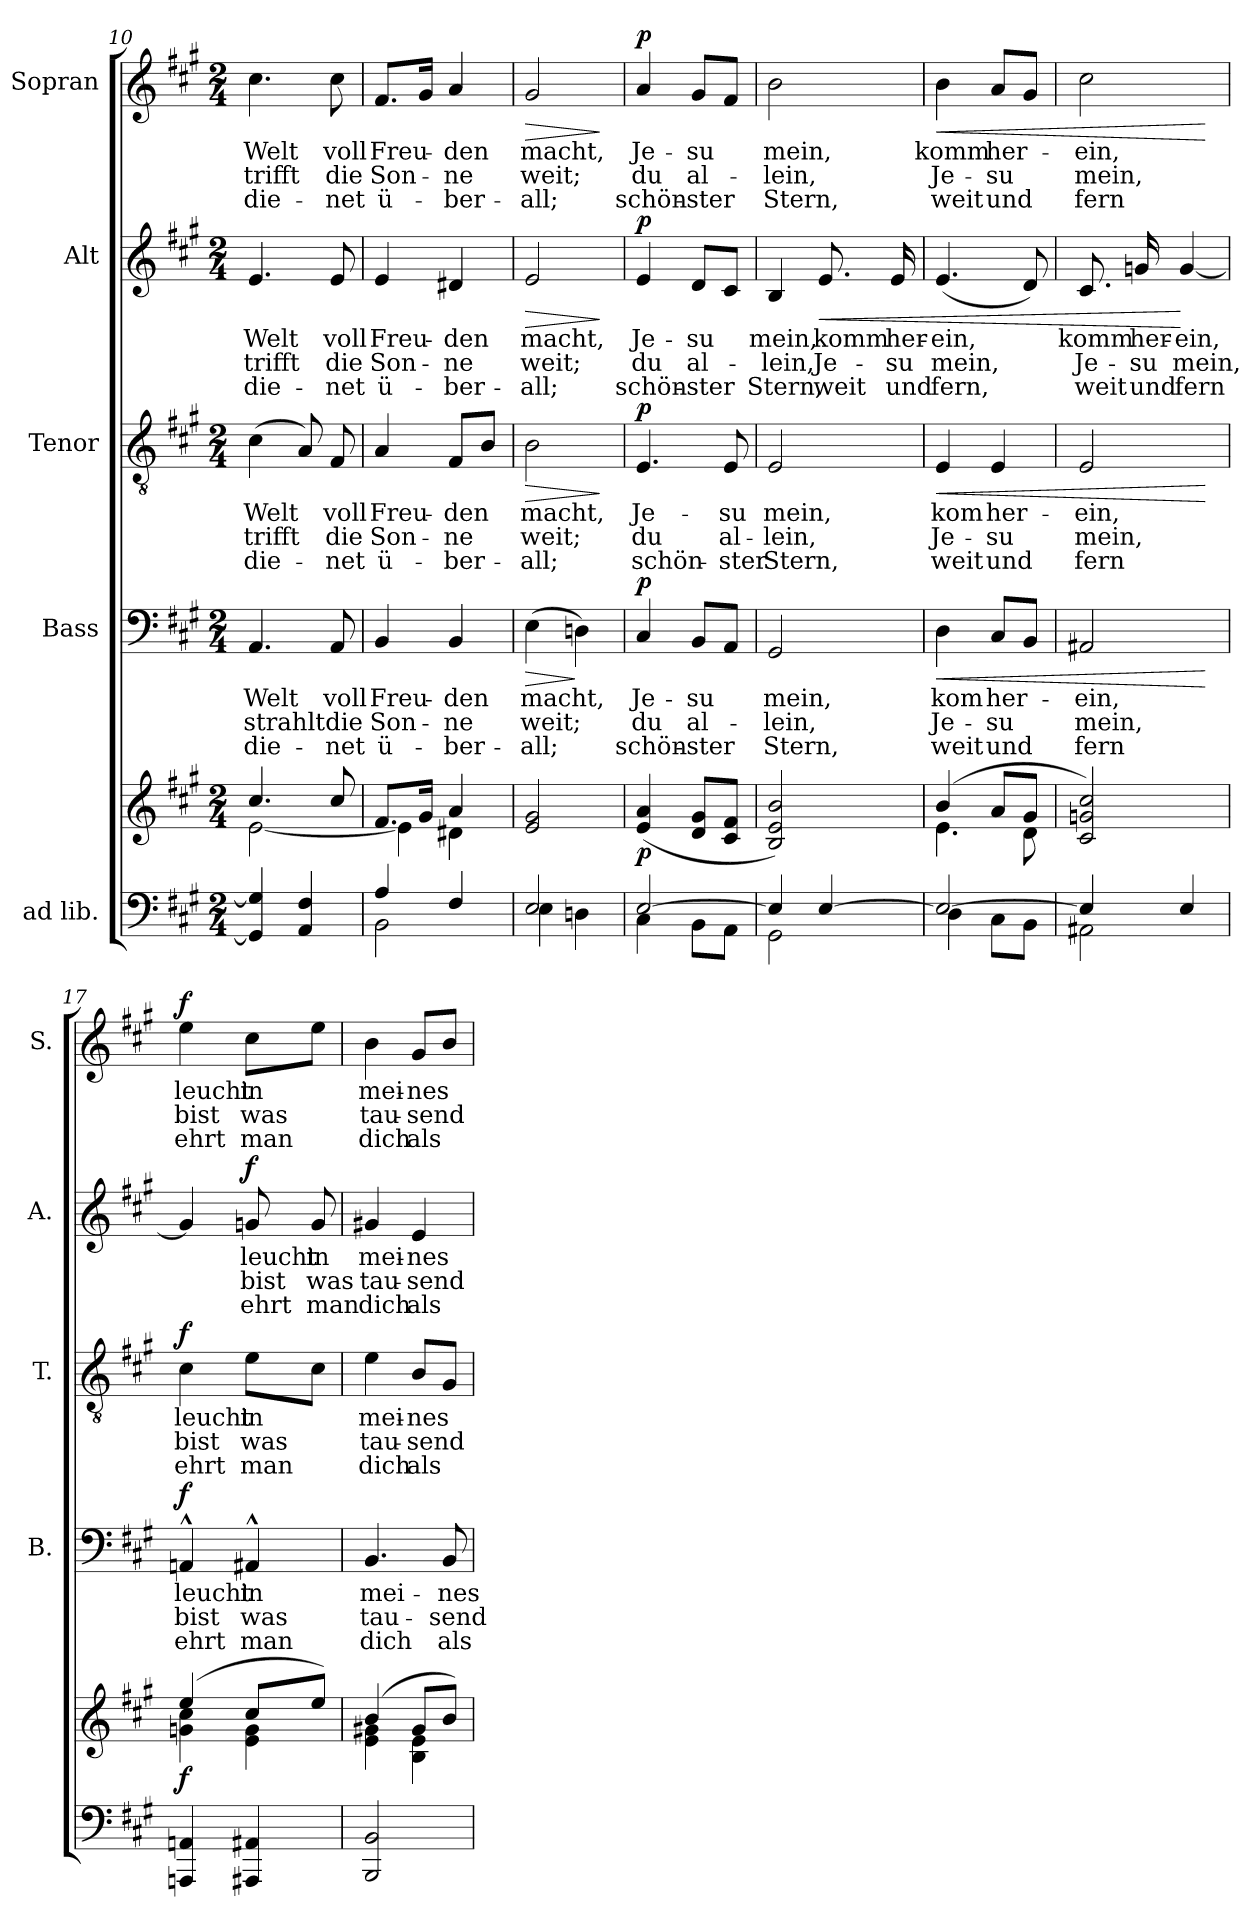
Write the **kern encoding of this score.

**kern	**kern	**dynam	**kern	**text	**text	**text	**dynam	**kern	**text	**text	**text	**dynam	**kern	**text	**text	**text	**dynam	**kern	**text	**text	**text	**dynam
*part5	*part5	*part5	*part4	*part4	*part4	*part4	*part4	*part3	*part3	*part3	*part3	*part3	*part2	*part2	*part2	*part2	*part2	*part1	*part1	*part1	*part1	*part1
*staff6	*staff5	*staff5/6	*staff4	*staff4	*staff4	*staff4	*staff4	*staff3	*staff3	*staff3	*staff3	*staff3	*staff2	*staff2	*staff2	*staff2	*staff2	*staff1	*staff1	*staff1	*staff1	*staff1
*I"ad lib.	*	*	*I"Bass	*	*	*	*	*I"Tenor	*	*	*	*	*I"Alt	*	*	*	*	*I"Sopran	*	*	*	*
*	*	*	*I'B.	*	*	*	*	*I'T.	*	*	*	*	*I'A.	*	*	*	*	*I'S.	*	*	*	*
*clefF4	*clefG2	*	*clefF4	*	*	*	*	*clefGv2	*	*	*	*	*clefG2	*	*	*	*	*clefG2	*	*	*	*
*k[f#c#g#]	*k[f#c#g#]	*	*k[f#c#g#]	*	*	*	*	*k[f#c#g#]	*	*	*	*	*k[f#c#g#]	*	*	*	*	*k[f#c#g#]	*	*	*	*
*A:	*A:	*	*A:	*	*	*	*	*A:	*	*	*	*	*A:	*	*	*	*	*A:	*	*	*	*
*M2/4	*M2/4	*	*M2/4	*	*	*	*	*M2/4	*	*	*	*	*M2/4	*	*	*	*	*M2/4	*	*	*	*
=10	=10	=10	=10	=10	=10	=10	=10	=10	=10	=10	=10	=10	=10	=10	=10	=10	=10	=10	=10	=10	=10	=10
*	*^	*	*	*	*	*	*	*	*	*	*	*	*	*	*	*	*	*	*	*	*	*
!	!	!	!	!	!LO:LY:b	!LO:LY:b	!LO:LY:b	!	!	!LO:LY:b	!LO:LY:b	!LO:LY:b	!	!	!LO:LY:b	!LO:LY:b	!LO:LY:b	!	!	!LO:LY:b	!LO:LY:b	!LO:LY:b	!
4GG#/] 4G#/]	4.cc#/	[<2e\	.	4.AA/	Welt	-strahlt	-die-	.	(>4c#\	Welt	-trifft	-die-	.	4.e/	Welt	-trifft	-die-	.	4.cc#\	Welt	-trifft	-die-	.
4AA/ 4F#/	.	.	.	.	.	.	.	.	8A/)	.	.	.	.	.	.	.	.	.	.	.	.	.	.
!	!	!	!	!	!LO:LY:b	!LO:LY:b	!LO:LY:b	!	!	!LO:LY:b	!LO:LY:b	!LO:LY:b	!	!	!LO:LY:b	!LO:LY:b	!LO:LY:b	!	!	!LO:LY:b	!LO:LY:b	!LO:LY:b	!
.	8cc#/	.	.	8AA/	voll	die	-net	.	8F#/	voll	die	-net	.	8e/	voll	die	-net	.	8cc#\	voll	die	-net	.
=11	=11	=11	=11	=11	=11	=11	=11	=11	=11	=11	=11	=11	=11	=11	=11	=11	=11	=11	=11	=11	=11	=11	=11
*^	*	*	*	*	*	*	*	*	*	*	*	*	*	*	*	*	*	*	*	*	*	*	*
!	!	!	!	!	!	!LO:LY:b	!LO:LY:b	!LO:LY:b	!	!	!LO:LY:b	!LO:LY:b	!LO:LY:b	!	!	!LO:LY:b	!LO:LY:b	!LO:LY:b	!	!	!LO:LY:b	!LO:LY:b	!LO:LY:b	!
4A/	2BB\	8.f#/L	4e\]	.	4BB/	Freu-	Son-	ü-	.	4A/	Freu-	Son-	ü-	.	4e/	Freu-	Son-	ü-	.	8.f#/L	Freu-	Son-	ü-	.
.	.	16g#/Jk	.	.	.	.	.	.	.	.	.	.	.	.	.	.	.	.	.	16g#/Jk	.	.	.	.
!	!	!	!	!	!	!LO:LY:b	!LO:LY:b	!LO:LY:b	!	!	!LO:LY:b	!LO:LY:b	!LO:LY:b	!	!	!LO:LY:b	!LO:LY:b	!LO:LY:b	!	!	!LO:LY:b	!LO:LY:b	!LO:LY:b	!
4F#/	.	4a/	4d#X\	.	4BB/	-den	-ne	-ber-	.	8F#/L	-den	-ne	-ber-	.	4d#X/	-den	-ne	-ber-	.	4a/	-den	-ne	-ber-	.
.	.	.	.	.	.	.	.	.	.	8B/J	.	.	.	.	.	.	.	.	.	.	.	.	.	.
*	*	*v	*v	*	*	*	*	*	*	*	*	*	*	*	*	*	*	*	*	*	*	*	*	*
=12	=12	=12	=12	=12	=12	=12	=12	=12	=12	=12	=12	=12	=12	=12	=12	=12	=12	=12	=12	=12	=12	=12	=12
!	!	!	!	!	!LO:LY:b	!LO:LY:b	!LO:LY:b	!LO:HP:b	!	!LO:LY:b	!LO:LY:b	!LO:LY:b	!LO:HP:b	!	!LO:LY:b	!LO:LY:b	!LO:LY:b	!LO:HP:b	!	!LO:LY:b	!LO:LY:b	!LO:LY:b	!LO:HP:b
2E/	4E\	2e/ 2g#/	.	(>4E\	macht,	weit;	-all;	>	2B\	macht,	weit;	-all;	>	2e/	macht,	weit;	-all;	>	2g#/	macht,	weit;	-all;	>
.	4Dn\	.	.	4Dn\)	.	.	.	]	.	.	.	.	.	.	.	.	.	.	.	.	.	.	.
*v	*v	*	*	*	*	*	*	*	*	*	*	*	*	*	*	*	*	*	*	*	*	*	*
.	.	.	.	.	.	.	.	.	.	.	.	]	.	.	.	.	]	.	.	.	.	]
=13	=13	=13	=13	=13	=13	=13	=13	=13	=13	=13	=13	=13	=13	=13	=13	=13	=13	=13	=13	=13	=13	=13
*^	*	*	*	*	*	*	*	*	*	*	*	*	*	*	*	*	*	*	*	*	*	*
!	!	!	!LO:DY:b	!	!LO:LY:b	!LO:LY:b	!LO:LY:b	!LO:DY:a	!	!LO:LY:b	!LO:LY:b	!LO:LY:b	!LO:DY:a	!	!LO:LY:b	!LO:LY:b	!LO:LY:b	!LO:DY:a	!	!LO:LY:b	!LO:LY:b	!LO:LY:b	!LO:DY:a
[>2E/	4C#\	(4e/ 4a/	p	4C#/	Je-	du	schön-	p	4.E/	Je-	du	schön-	p	4e/	Je-	du	schön-	p	4a/	Je-	du	schön-	p
!	!	!	!	!	!LO:LY:b	!LO:LY:b	!LO:LY:b	!	!	!	!	!	!	!	!LO:LY:b	!LO:LY:b	!LO:LY:b	!	!	!LO:LY:b	!LO:LY:b	!LO:LY:b	!
.	8BB\L	8d/ 8g#/L	.	8BB/L	-su	al-	-ster	.	.	.	.	.	.	8d/L	-su	al-	-ster	.	8g#/L	-su	al-	-ster	.
!	!	!	!	!	!	!	!	!	!	!LO:LY:b	!LO:LY:b	!LO:LY:b	!	!	!	!	!	!	!	!	!	!	!
.	8AA\J	8c#/ 8f#/J	.	8AA/J	.	.	.	.	8E/	-su	al-	-ster	.	8c#/J	.	.	.	.	8f#/J	.	.	.	.
=14	=14	=14	=14	=14	=14	=14	=14	=14	=14	=14	=14	=14	=14	=14	=14	=14	=14	=14	=14	=14	=14	=14	=14
!	!	!	!	!	!LO:LY:b	!LO:LY:b	!LO:LY:b	!	!	!LO:LY:b	!LO:LY:b	!LO:LY:b	!	!	!LO:LY:b	!LO:LY:b	!LO:LY:b	!	!	!LO:LY:b	!LO:LY:b	!LO:LY:b	!
4E/]	2GG#\	2B/ 2e/ 2b/)	.	2GG#/	mein,	-lein,	Stern,	.	2E/	mein,	-lein,	Stern,	.	4B/	mein,	-lein,	Stern,	.	2b\	mein,	-lein,	Stern,	.
!	!	!	!	!	!	!	!	!	!	!	!	!	!	!	!LO:LY:b	!LO:LY:b	!LO:LY:b	!LO:HP:b	!	!	!	!	!
[>4E/	.	.	.	.	.	.	.	.	.	.	.	.	.	8.e/	komm	Je-	weit	<	.	.	.	.	.
!	!	!	!	!	!	!	!	!	!	!	!	!	!	!	!LO:LY:b	!LO:LY:b	!LO:LY:b	!	!	!	!	!	!
.	.	.	.	.	.	.	.	.	.	.	.	.	.	16e/	her-	-su	und	.	.	.	.	.	.
=15	=15	=15	=15	=15	=15	=15	=15	=15	=15	=15	=15	=15	=15	=15	=15	=15	=15	=15	=15	=15	=15	=15	=15
*	*	*^	*	*	*	*	*	*	*	*	*	*	*	*	*	*	*	*	*	*	*	*	*
!	!	!	!	!	!	!LO:LY:b	!LO:LY:b	!LO:LY:b	!LO:HP:b	!	!LO:LY:b	!LO:LY:b	!LO:LY:b	!LO:HP:b	!	!LO:LY:b	!LO:LY:b	!LO:LY:b	!	!	!LO:LY:b	!LO:LY:b	!LO:LY:b	!LO:HP:b
2E/_	4D\	(4b/	4.e\	.	4D\	kom	Je-	weit	<	4E/	kom	Je-	weit	<	(<4.e/	-ein,	mein,	fern,	.	4b\	komm	Je-	weit	<
!	!	!	!	!	!	!LO:LY:b	!LO:LY:b	!LO:LY:b	!	!	!LO:LY:b	!LO:LY:b	!LO:LY:b	!	!	!	!	!	!	!	!LO:LY:b	!LO:LY:b	!LO:LY:b	!
.	8C#\L	8a/L	.	.	8C#/L	her-	-su	und	.	4E/	her-	-su	und	.	.	.	.	.	.	8a/L	her-	-su	und	.
.	8BB\J	8g#/J	8d\	.	8BB/J	.	.	.	.	.	.	.	.	.	8d/)	.	.	.	.	8g#/J	.	.	.	.
!!LO:PB:g=z
=16	=16	=16	=16	=16	=16	=16	=16	=16	=16	=16	=16	=16	=16	=16	=16	=16	=16	=16	=16	=16	=16	=16	=16	=16
!	!	!	!	!	!	!LO:LY:b	!LO:LY:b	!LO:LY:b	!	!	!LO:LY:b	!LO:LY:b	!LO:LY:b	!	!	!LO:LY:b	!LO:LY:b	!LO:LY:b	!	!	!LO:LY:b	!LO:LY:b	!LO:LY:b	!
*	*	*v	*v	*	*	*	*	*	*	*	*	*	*	*	*	*	*	*	*	*	*	*	*	*
4E/]	2AA#X\	2c#/ 2gn/ 2cc#/)	.	2AA#X/	-ein,	mein,	fern	.	2E/	-ein,	mein,	fern	.	8.c#/	komm	Je-	weit	.	2cc#\	-ein,	mein,	fern	.
!	!	!	!	!	!	!	!	!	!	!	!	!	!	!	!LO:LY:b	!LO:LY:b	!LO:LY:b	!	!	!	!	!	!
.	.	.	.	.	.	.	.	.	.	.	.	.	.	16gn/	her-	-su	und	.	.	.	.	.	.
!	!	!	!	!	!	!	!	!	!	!	!	!	!	!	!LO:LY:b	!LO:LY:b	!LO:LY:b	!	!	!	!	!	!
4E/	.	.	.	.	.	.	.	.	.	.	.	.	.	[4g/	-ein,	mein,	fern	[	.	.	.	.	.
*v	*v	*	*	*	*	*	*	*	*	*	*	*	*	*	*	*	*	*	*	*	*	*	*
.	.	.	.	.	.	.	[	.	.	.	.	[	.	.	.	.	.	.	.	.	.	[
=17	=17	=17	=17	=17	=17	=17	=17	=17	=17	=17	=17	=17	=17	=17	=17	=17	=17	=17	=17	=17	=17	=17
*	*^	*	*	*	*	*	*	*	*	*	*	*	*	*	*	*	*	*	*	*	*	*
!	!	!	!LO:DY:b	!	!LO:LY:b	!LO:LY:b	!LO:LY:b	!LO:DY:a	!	!LO:LY:b	!LO:LY:b	!LO:LY:b	!LO:DY:a	!	!	!	!	!	!	!LO:LY:b	!LO:LY:b	!LO:LY:b	!LO:DY:a
4AAAn/ 4AAn/	(4ee/	4gn\ 4cc#\	f	4AAn^^>/	leucht	bist	ehrt	f	4c#\	leucht	bist	ehrt	f	4g/]	.	.	.	.	4ee\	leucht	bist	ehrt	f
!	!	!	!	!	!LO:LY:b	!LO:LY:b	!LO:LY:b	!	!	!LO:LY:b	!LO:LY:b	!LO:LY:b	!	!	!LO:LY:b	!LO:LY:b	!LO:LY:b	!LO:DY:a	!	!LO:LY:b	!LO:LY:b	!LO:LY:b	!
4AAA#X/ 4AA#X/	8cc#/L	4e\ 4g\	.	4AA#X^^>/	in	was	man	.	8e\L	in	was	man	.	8gn/	leucht	bist	ehrt	f	8cc#\L	in	was	man	.
!	!	!	!	!	!	!	!	!	!	!	!	!	!	!	!LO:LY:b	!LO:LY:b	!LO:LY:b	!	!	!	!	!	!
.	8ee/J)	.	.	.	.	.	.	.	8c#\J	.	.	.	.	8g/	in	was	man	.	8ee\J	.	.	.	.
=18	=18	=18	=18	=18	=18	=18	=18	=18	=18	=18	=18	=18	=18	=18	=18	=18	=18	=18	=18	=18	=18	=18	=18
!	!	!	!	!	!LO:LY:b	!LO:LY:b	!LO:LY:b	!	!	!LO:LY:b	!LO:LY:b	!LO:LY:b	!	!	!LO:LY:b	!LO:LY:b	!LO:LY:b	!	!	!LO:LY:b	!LO:LY:b	!LO:LY:b	!
2BBB/ 2BB/	(4b/	4e\ 4g#X\	.	4.BB/	mei-	tau-	dich	.	4e\	mei-	tau-	dich	.	4g#X/	mei-	tau-	dich	.	4b\	mei-	tau-	dich	.
!	!	!	!	!	!	!	!	!	!	!LO:LY:b	!LO:LY:b	!LO:LY:b	!	!	!LO:LY:b	!LO:LY:b	!LO:LY:b	!	!	!LO:LY:b	!LO:LY:b	!LO:LY:b	!
.	8g#/L	4B\ 4e\	.	.	.	.	.	.	8B/L	-nes	-send	als	.	4e/	-nes	-send	als	.	8g#/L	-nes	-send	als	.
!	!	!	!	!	!LO:LY:b	!LO:LY:b	!LO:LY:b	!	!	!	!	!	!	!	!	!	!	!	!	!	!	!	!
.	8b/J)	.	.	8BB/	-nes	-send	als	.	8G#/J	.	.	.	.	.	.	.	.	.	8b/J	.	.	.	.
*	*v	*v	*	*	*	*	*	*	*	*	*	*	*	*	*	*	*	*	*	*	*	*	*
=	=	=	=	=	=	=	=	=	=	=	=	=	=	=	=	=	=	=	=	=	=	=
*-	*-	*-	*-	*-	*-	*-	*-	*-	*-	*-	*-	*-	*-	*-	*-	*-	*-	*-	*-	*-	*-	*-
